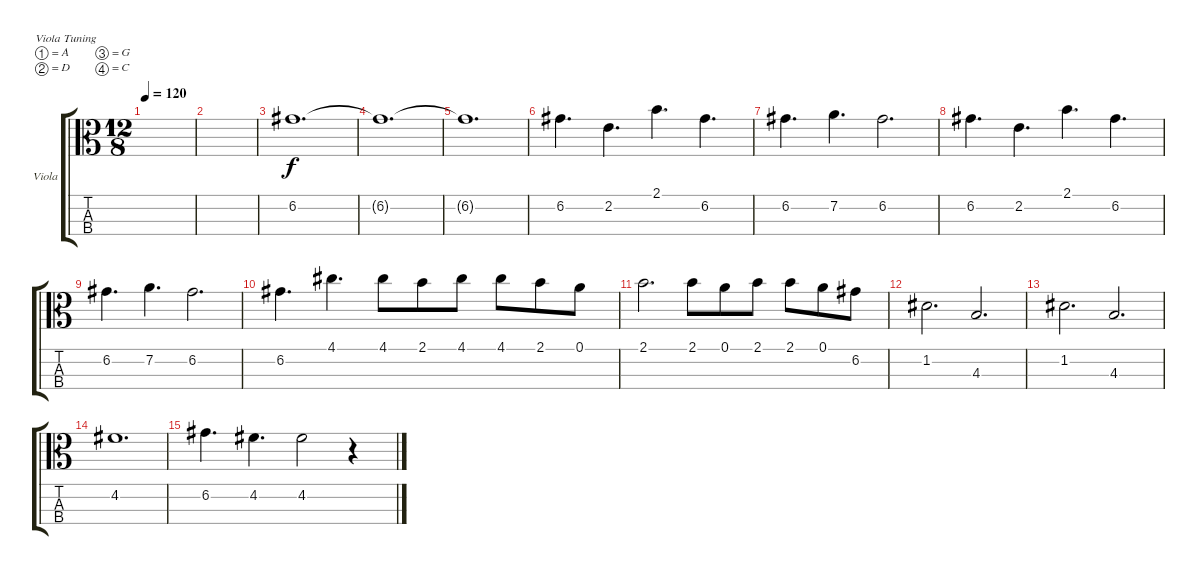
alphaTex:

\defaultSystemsLayout 4
\bracketExtendMode groupsimilarinstruments
\firstSystemTrackNameOrientation horizontal
\otherSystemsTrackNameOrientation horizontal
\track ("Viola" "Viola") {instrument viola}
\staff {score tabs}
\tuning (A4 D4 G3 C3)
\ts (12 8)
\tempo 120
\clef c3
\ks c
|
|
6.2.1{d} |
6.2{t}.1{d} |
6.2{t}.1{d} |
6.2.4{d} 2.2.4{d} 2.1.4{d} 6.2.4{d} |
6.2.4{d} 7.2.4{d} 6.2.2{d} |
6.2.4{d} 2.2.4{d} 2.1.4{d} 6.2.4{d} |
6.2.4{d} 7.2.4{d} 6.2.2{d} |
6.2.4{d} 4.1.4{d} 4.1.8 2.1.8 4.1.8 4.1.8 2.1.8 0.1.8 |
2.1.2{d} 2.1.8 0.1.8 2.1.8 2.1.8 0.1.8 6.2.8 |
1.2.2{d} 4.3.2{d} |
1.2.2{d} 4.3.2{d} |
4.2.1{d} |
6.2.4{d} 4.2.4{d} 4.2.2 r.4
